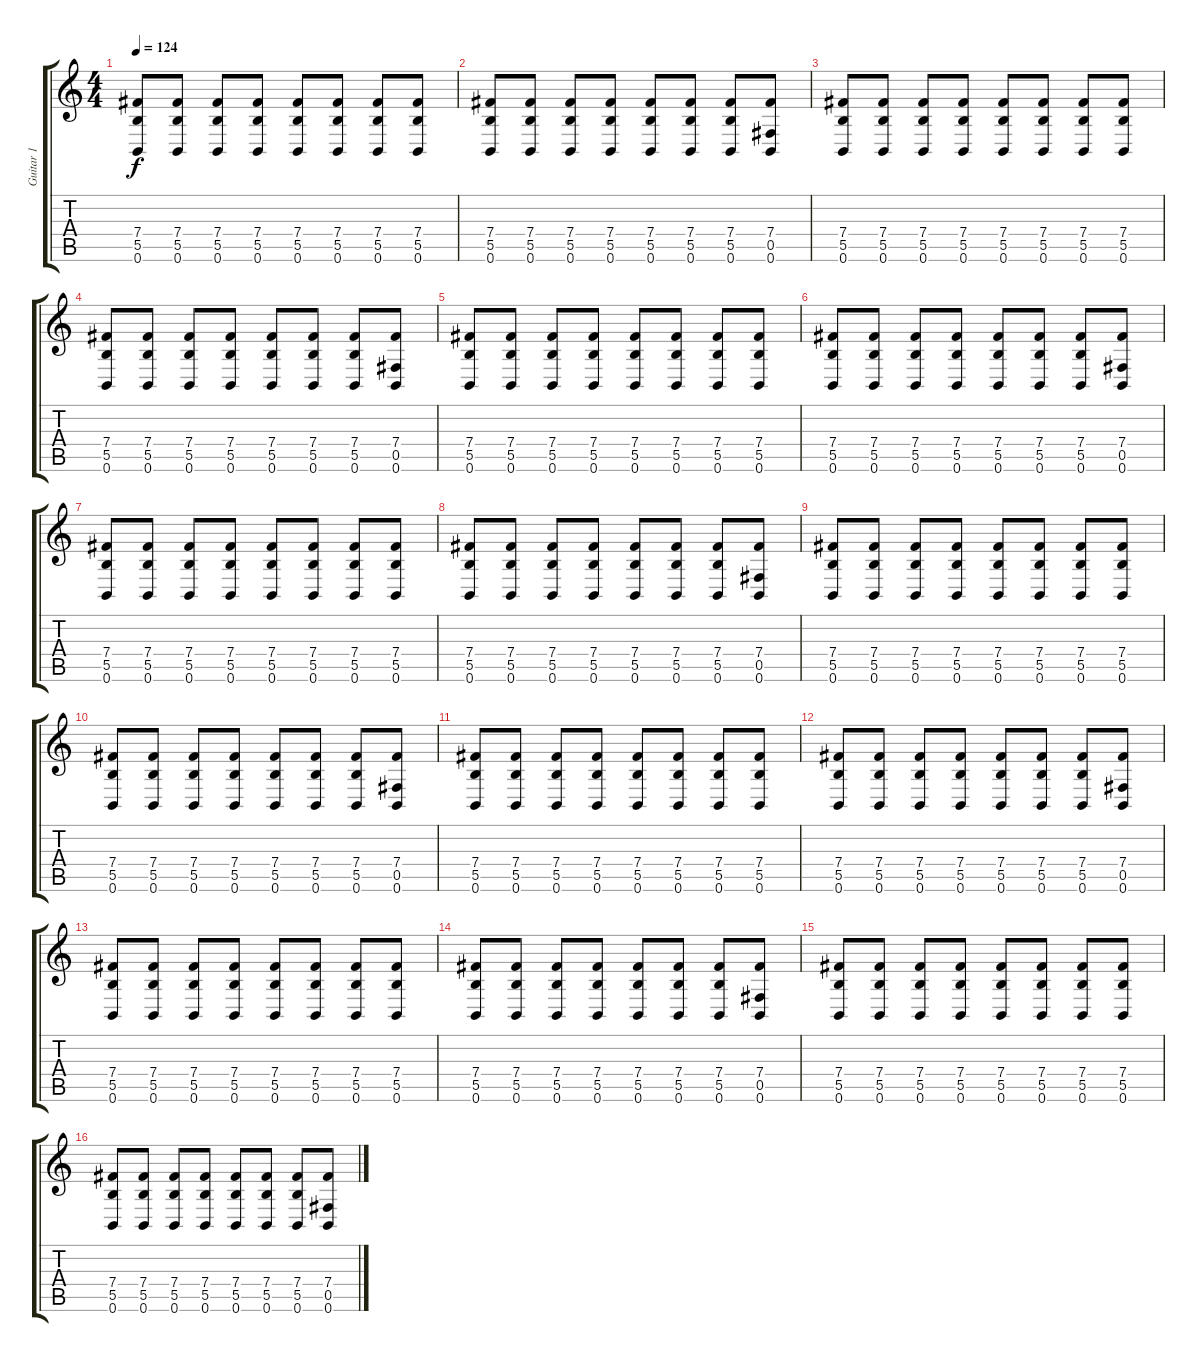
\track ("Guitar 1" "Guitar 1") {instrument electricguitarjazz}
\staff {score tabs}
\tuning (Db4 Ab3 E3 B2 Gb2 B1) {hide}
\ts (4 4)
\tempo 124
\clef g2
\ks c
(7.4 5.5 0.6).8{dy f volume 11 instrument distortionguitar} (7.4 5.5 0.6).8 (7.4 5.5 0.6).8 (7.4 5.5 0.6).8 (7.4 5.5 0.6).8 (7.4 5.5 0.6).8 (7.4 5.5 0.6).8 (7.4 5.5 0.6).8 |
(7.4 5.5 0.6).8 (7.4 5.5 0.6).8 (7.4 5.5 0.6).8 (7.4 5.5 0.6).8 (7.4 5.5 0.6).8 (7.4 5.5 0.6).8 (7.4 5.5 0.6).8 (7.4 0.5 0.6).8 |
(7.4 5.5 0.6).8 (7.4 5.5 0.6).8 (7.4 5.5 0.6).8 (7.4 5.5 0.6).8 (7.4 5.5 0.6).8 (7.4 5.5 0.6).8 (7.4 5.5 0.6).8 (7.4 5.5 0.6).8 |
(7.4 5.5 0.6).8 (7.4 5.5 0.6).8 (7.4 5.5 0.6).8 (7.4 5.5 0.6).8 (7.4 5.5 0.6).8 (7.4 5.5 0.6).8 (7.4 5.5 0.6).8 (7.4 0.5 0.6).8 |
(7.4 5.5 0.6).8 (7.4 5.5 0.6).8 (7.4 5.5 0.6).8 (7.4 5.5 0.6).8 (7.4 5.5 0.6).8 (7.4 5.5 0.6).8 (7.4 5.5 0.6).8 (7.4 5.5 0.6).8 |
(7.4 5.5 0.6).8 (7.4 5.5 0.6).8 (7.4 5.5 0.6).8 (7.4 5.5 0.6).8 (7.4 5.5 0.6).8 (7.4 5.5 0.6).8 (7.4 5.5 0.6).8 (7.4 0.5 0.6).8 |
(7.4 5.5 0.6).8 (7.4 5.5 0.6).8 (7.4 5.5 0.6).8 (7.4 5.5 0.6).8 (7.4 5.5 0.6).8 (7.4 5.5 0.6).8 (7.4 5.5 0.6).8 (7.4 5.5 0.6).8 |
(7.4 5.5 0.6).8 (7.4 5.5 0.6).8 (7.4 5.5 0.6).8 (7.4 5.5 0.6).8 (7.4 5.5 0.6).8 (7.4 5.5 0.6).8 (7.4 5.5 0.6).8 (7.4 0.5 0.6).8 |
(7.4 5.5 0.6).8{volume 11 instrument distortionguitar} (7.4 5.5 0.6).8 (7.4 5.5 0.6).8 (7.4 5.5 0.6).8 (7.4 5.5 0.6).8 (7.4 5.5 0.6).8 (7.4 5.5 0.6).8 (7.4 5.5 0.6).8 |
(7.4 5.5 0.6).8 (7.4 5.5 0.6).8 (7.4 5.5 0.6).8 (7.4 5.5 0.6).8 (7.4 5.5 0.6).8 (7.4 5.5 0.6).8 (7.4 5.5 0.6).8 (7.4 0.5 0.6).8 |
(7.4 5.5 0.6).8 (7.4 5.5 0.6).8 (7.4 5.5 0.6).8 (7.4 5.5 0.6).8 (7.4 5.5 0.6).8 (7.4 5.5 0.6).8 (7.4 5.5 0.6).8 (7.4 5.5 0.6).8 |
(7.4 5.5 0.6).8 (7.4 5.5 0.6).8 (7.4 5.5 0.6).8 (7.4 5.5 0.6).8 (7.4 5.5 0.6).8 (7.4 5.5 0.6).8 (7.4 5.5 0.6).8 (7.4 0.5 0.6).8 |
(7.4 5.5 0.6).8 (7.4 5.5 0.6).8 (7.4 5.5 0.6).8 (7.4 5.5 0.6).8 (7.4 5.5 0.6).8 (7.4 5.5 0.6).8 (7.4 5.5 0.6).8 (7.4 5.5 0.6).8 |
(7.4 5.5 0.6).8 (7.4 5.5 0.6).8 (7.4 5.5 0.6).8 (7.4 5.5 0.6).8 (7.4 5.5 0.6).8 (7.4 5.5 0.6).8 (7.4 5.5 0.6).8 (7.4 0.5 0.6).8 |
(7.4 5.5 0.6).8 (7.4 5.5 0.6).8 (7.4 5.5 0.6).8 (7.4 5.5 0.6).8 (7.4 5.5 0.6).8 (7.4 5.5 0.6).8 (7.4 5.5 0.6).8 (7.4 5.5 0.6).8 |
(7.4 5.5 0.6).8 (7.4 5.5 0.6).8 (7.4 5.5 0.6).8 (7.4 5.5 0.6).8 (7.4 5.5 0.6).8 (7.4 5.5 0.6).8 (7.4 5.5 0.6).8 (7.4 0.5 0.6).8
